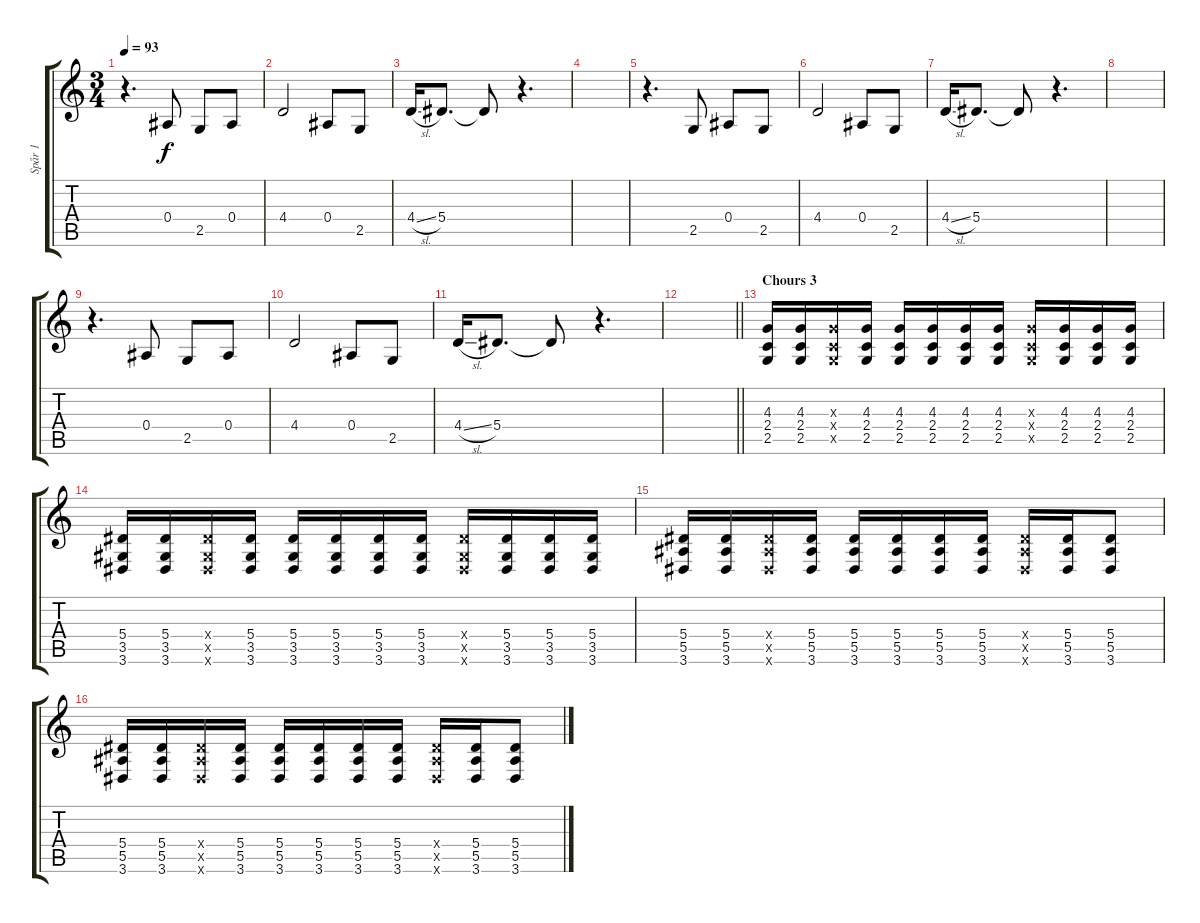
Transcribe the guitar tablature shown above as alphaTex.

\track ("Spår 1" "Spår 1") {instrument distortionguitar}
\staff {score tabs}
\tuning (C4 G3 Eb3 Bb2 F2 C2) {hide}
\ts (3 4)
\tempo 93
\clef g2
\ks c
r.4{d dy f} 0.4.8 2.5.8 0.4.8 |
4.4.2 0.4.8 2.5.8 |
4.4{sl}.16 5.4.8{d} 5.4{t}.8 r.4{d} |
|
r.4{d} 2.5.8 0.4.8 2.5.8 |
4.4.2 0.4.8 2.5.8 |
4.4{sl}.16 5.4.8{d} 5.4{t}.8 r.4{d} |
|
r.4{d} 0.4.8 2.5.8 0.4.8 |
4.4.2 0.4.8 2.5.8 |
4.4{sl}.16 5.4.8{d} 5.4{t}.8 r.4{d} |
\barLineRight lightlight
|
\section ("" "Chours 3")
(4.3 2.4 2.5).16{instrument distortionguitar} (4.3 2.4 2.5).16 (4.3{x} 2.4{x} 2.5{x}).16 (4.3 2.4 2.5).16 (4.3 2.4 2.5).16 (4.3 2.4 2.5).16 (4.3 2.4 2.5).16 (4.3 2.4 2.5).16 (4.3{x} 2.4{x} 2.5{x}).16 (4.3 2.4 2.5).16 (4.3 2.4 2.5).16 (4.3 2.4 2.5).16 |
(5.4 3.5 3.6).16 (5.4 3.5 3.6).16 (5.4{x} 3.5{x} 3.6{x}).16 (5.4 3.5 3.6).16 (5.4 3.5 3.6).16 (5.4 3.5 3.6).16 (5.4 3.5 3.6).16 (5.4 3.5 3.6).16 (5.4{x} 3.5{x} 3.6{x}).16 (5.4 3.5 3.6).16 (5.4 3.5 3.6).16 (5.4 3.5 3.6).16 |
(5.4 5.5 3.6).16 (5.4 5.5 3.6).16 (5.4{x} 5.5{x} 3.6{x}).16 (5.4 5.5 3.6).16 (5.4 5.5 3.6).16 (5.4 5.5 3.6).16 (5.4 5.5 3.6).16 (5.4 5.5 3.6).16 (5.4{x} 5.5{x} 3.6{x}).16 (5.4 5.5 3.6).16 (5.4 5.5 3.6).8 |
(5.4 5.5 3.6).16 (5.4 5.5 3.6).16 (5.4{x} 5.5{x} 3.6{x}).16 (5.4 5.5 3.6).16 (5.4 5.5 3.6).16 (5.4 5.5 3.6).16 (5.4 5.5 3.6).16 (5.4 5.5 3.6).16 (5.4{x} 5.5{x} 3.6{x}).16 (5.4 5.5 3.6).16 (5.4 5.5 3.6).8
